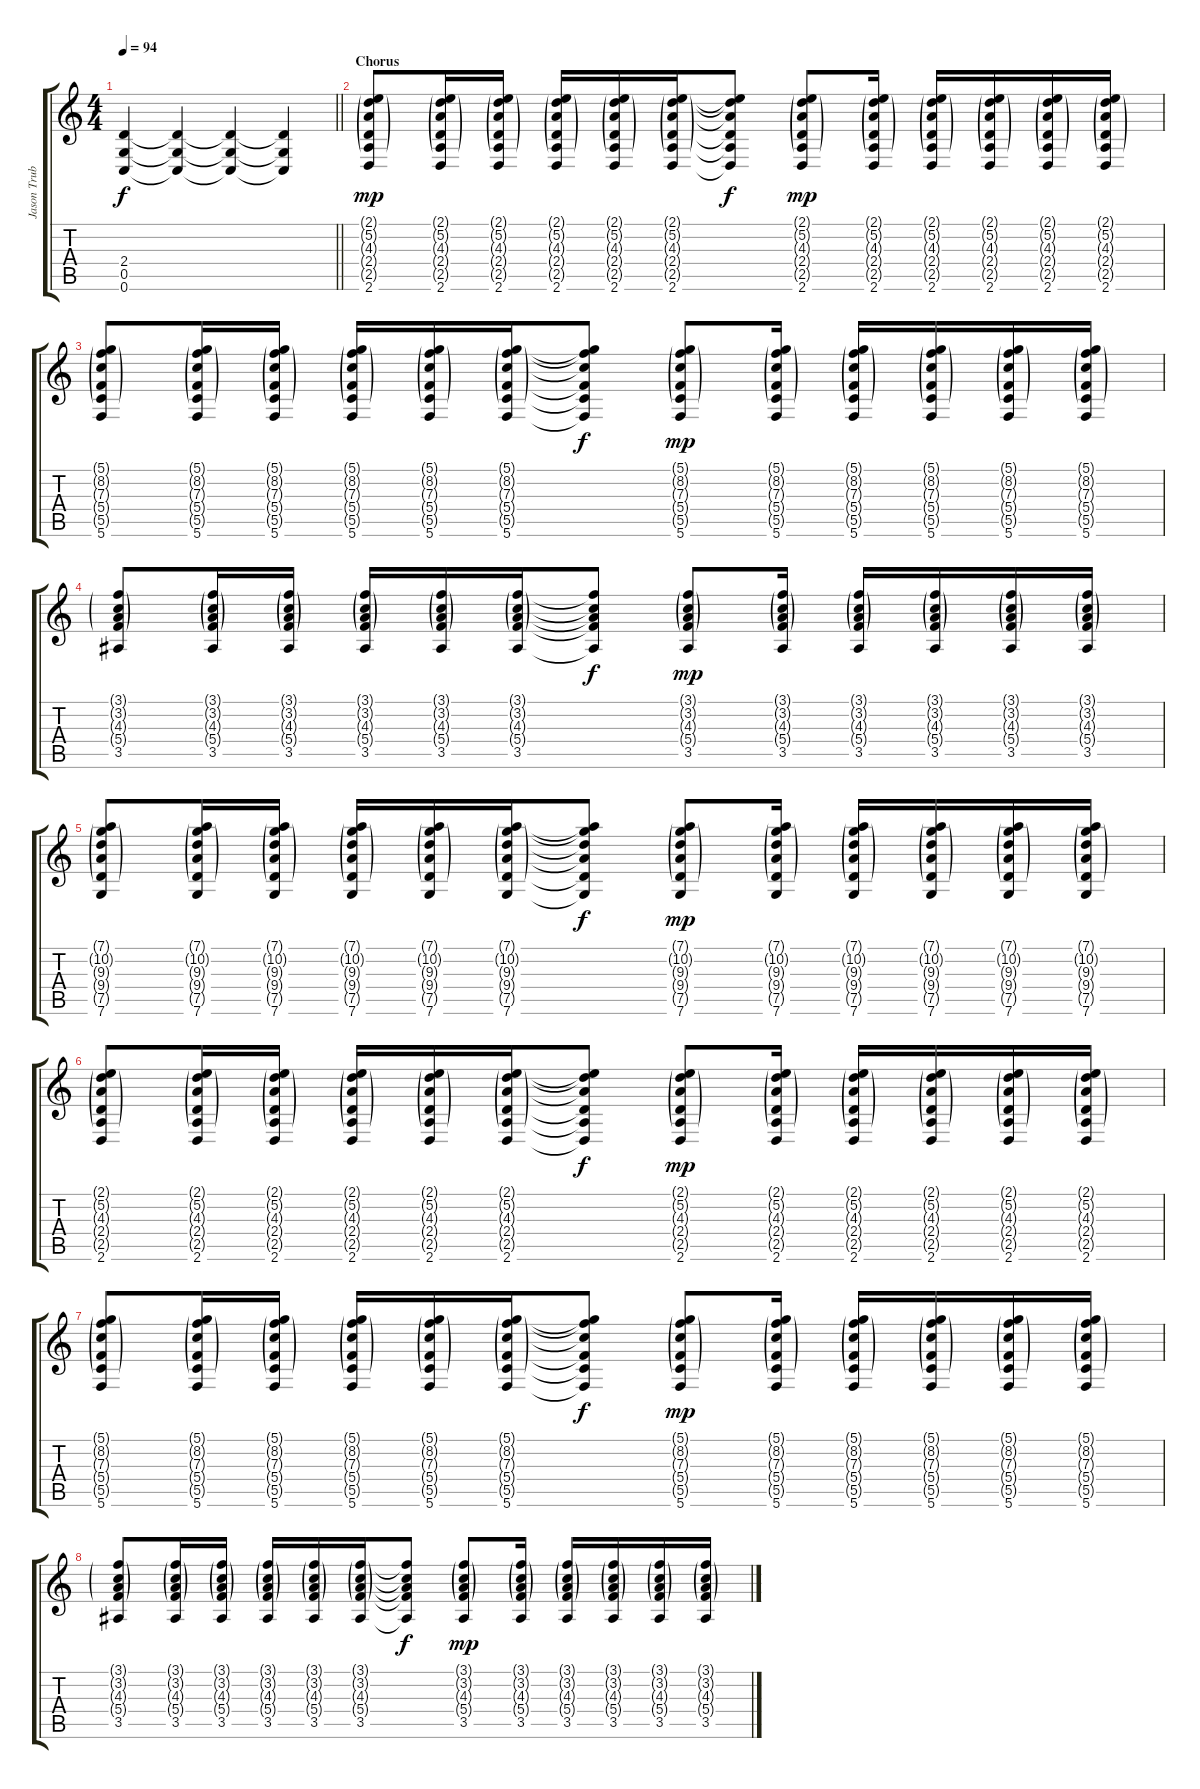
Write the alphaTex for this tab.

\track ("Jason Truby" "Jason Trub") {instrument electricguitarclean}
\staff {score tabs}
\tuning (D4 A3 F3 C3 G2 C2) {hide}
\ts (4 4)
\tempo 94
\clef g2
\barLineRight lightlight
\ks c
(2.4{t} 0.5{t} 0.6{t}).4{dy f} (2.4{t} 0.5{t} 0.6{t}).4 (2.4{t} 0.5{t} 0.6{t}).4 (2.4{t} 0.5{t} 0.6{t}).4 |
\section ("" "Chorus")
(2.1{g} 5.2{g} 4.3{g} 2.4{g} 2.5{g} 2.6).8{dy mp} (2.1{g} 5.2{g} 4.3{g} 2.4{g} 2.5{g} 2.6).16 (2.1{g} 5.2{g} 4.3{g} 2.4{g} 2.5{g} 2.6).16 (2.1{g} 5.2{g} 4.3{g} 2.4{g} 2.5{g} 2.6).16 (2.1{g} 5.2{g} 4.3{g} 2.4{g} 2.5{g} 2.6).16 (2.1{g} 5.2{g} 4.3{g} 2.4{g} 2.5{g} 2.6).16 (2.1{t} 5.2{t} 4.3{t} 2.4{t} 2.5{t} 2.6{t}).8{dy f} (2.1{g} 5.2{g} 4.3{g} 2.4{g} 2.5{g} 2.6).8{dy mp} (2.1{g} 5.2{g} 4.3{g} 2.4{g} 2.5{g} 2.6).16 (2.1{g} 5.2{g} 4.3{g} 2.4{g} 2.5{g} 2.6).16 (2.1{g} 5.2{g} 4.3{g} 2.4{g} 2.5{g} 2.6).16 (2.1{g} 5.2{g} 4.3{g} 2.4{g} 2.5{g} 2.6).16 (2.1{g} 5.2{g} 4.3{g} 2.4{g} 2.5{g} 2.6).16 |
(5.1{g} 8.2{g} 7.3{g} 5.4{g} 5.5{g} 5.6).8 (5.1{g} 8.2{g} 7.3{g} 5.4{g} 5.5{g} 5.6).16 (5.1{g} 8.2{g} 7.3{g} 5.4{g} 5.5{g} 5.6).16 (5.1{g} 8.2{g} 7.3{g} 5.4{g} 5.5{g} 5.6).16 (5.1{g} 8.2{g} 7.3{g} 5.4{g} 5.5{g} 5.6).16 (5.1{g} 8.2{g} 7.3{g} 5.4{g} 5.5{g} 5.6).16 (5.1{t} 8.2{t} 7.3{t} 5.4{t} 5.5{t} 5.6{t}).8{dy f} (5.1{g} 8.2{g} 7.3{g} 5.4{g} 5.5{g} 5.6).8{dy mp} (5.1{g} 8.2{g} 7.3{g} 5.4{g} 5.5{g} 5.6).16 (5.1{g} 8.2{g} 7.3{g} 5.4{g} 5.5{g} 5.6).16 (5.1{g} 8.2{g} 7.3{g} 5.4{g} 5.5{g} 5.6).16 (5.1{g} 8.2{g} 7.3{g} 5.4{g} 5.5{g} 5.6).16 (5.1{g} 8.2{g} 7.3{g} 5.4{g} 5.5{g} 5.6).16 |
(3.1{g} 3.2{g} 4.3{g} 5.4{g} 3.5).8 (3.1{g} 3.2{g} 4.3{g} 5.4{g} 3.5).16 (3.1{g} 3.2{g} 4.3{g} 5.4{g} 3.5).16 (3.1{g} 3.2{g} 4.3{g} 5.4{g} 3.5).16 (3.1{g} 3.2{g} 4.3{g} 5.4{g} 3.5).16 (3.1{g} 3.2{g} 4.3{g} 5.4{g} 3.5).16 (3.1{t} 3.2{t} 4.3{t} 5.4{t} 3.5{t}).8{dy f} (3.1{g} 3.2{g} 4.3{g} 5.4{g} 3.5).8{dy mp} (3.1{g} 3.2{g} 4.3{g} 5.4{g} 3.5).16 (3.1{g} 3.2{g} 4.3{g} 5.4{g} 3.5).16 (3.1{g} 3.2{g} 4.3{g} 5.4{g} 3.5).16 (3.1{g} 3.2{g} 4.3{g} 5.4{g} 3.5).16 (3.1{g} 3.2{g} 4.3{g} 5.4{g} 3.5).16 |
(7.1{g} 10.2{g} 9.3{g} 9.4{g} 7.5{g} 7.6).8 (7.1{g} 10.2{g} 9.3{g} 9.4{g} 7.5{g} 7.6).16 (7.1{g} 10.2{g} 9.3{g} 9.4{g} 7.5{g} 7.6).16 (7.1{g} 10.2{g} 9.3{g} 9.4{g} 7.5{g} 7.6).16 (7.1{g} 10.2{g} 9.3{g} 9.4{g} 7.5{g} 7.6).16 (7.1{g} 10.2{g} 9.3{g} 9.4{g} 7.5{g} 7.6).16 (7.1{t} 10.2{t} 9.3{t} 9.4{t} 7.5{t} 7.6{t}).8{dy f} (7.1{g} 10.2{g} 9.3{g} 9.4{g} 7.5{g} 7.6).8{dy mp} (7.1{g} 10.2{g} 9.3{g} 9.4{g} 7.5{g} 7.6).16 (7.1{g} 10.2{g} 9.3{g} 9.4{g} 7.5{g} 7.6).16 (7.1{g} 10.2{g} 9.3{g} 9.4{g} 7.5{g} 7.6).16 (7.1{g} 10.2{g} 9.3{g} 9.4{g} 7.5{g} 7.6).16 (7.1{g} 10.2{g} 9.3{g} 9.4{g} 7.5{g} 7.6).16 |
(2.1{g} 5.2{g} 4.3{g} 2.4{g} 2.5{g} 2.6).8 (2.1{g} 5.2{g} 4.3{g} 2.4{g} 2.5{g} 2.6).16 (2.1{g} 5.2{g} 4.3{g} 2.4{g} 2.5{g} 2.6).16 (2.1{g} 5.2{g} 4.3{g} 2.4{g} 2.5{g} 2.6).16 (2.1{g} 5.2{g} 4.3{g} 2.4{g} 2.5{g} 2.6).16 (2.1{g} 5.2{g} 4.3{g} 2.4{g} 2.5{g} 2.6).16 (2.1{t} 5.2{t} 4.3{t} 2.4{t} 2.5{t} 2.6{t}).8{dy f} (2.1{g} 5.2{g} 4.3{g} 2.4{g} 2.5{g} 2.6).8{dy mp} (2.1{g} 5.2{g} 4.3{g} 2.4{g} 2.5{g} 2.6).16 (2.1{g} 5.2{g} 4.3{g} 2.4{g} 2.5{g} 2.6).16 (2.1{g} 5.2{g} 4.3{g} 2.4{g} 2.5{g} 2.6).16 (2.1{g} 5.2{g} 4.3{g} 2.4{g} 2.5{g} 2.6).16 (2.1{g} 5.2{g} 4.3{g} 2.4{g} 2.5{g} 2.6).16 |
(5.1{g} 8.2{g} 7.3{g} 5.4{g} 5.5{g} 5.6).8 (5.1{g} 8.2{g} 7.3{g} 5.4{g} 5.5{g} 5.6).16 (5.1{g} 8.2{g} 7.3{g} 5.4{g} 5.5{g} 5.6).16 (5.1{g} 8.2{g} 7.3{g} 5.4{g} 5.5{g} 5.6).16 (5.1{g} 8.2{g} 7.3{g} 5.4{g} 5.5{g} 5.6).16 (5.1{g} 8.2{g} 7.3{g} 5.4{g} 5.5{g} 5.6).16 (5.1{t} 8.2{t} 7.3{t} 5.4{t} 5.5{t} 5.6{t}).8{dy f} (5.1{g} 8.2{g} 7.3{g} 5.4{g} 5.5{g} 5.6).8{dy mp} (5.1{g} 8.2{g} 7.3{g} 5.4{g} 5.5{g} 5.6).16 (5.1{g} 8.2{g} 7.3{g} 5.4{g} 5.5{g} 5.6).16 (5.1{g} 8.2{g} 7.3{g} 5.4{g} 5.5{g} 5.6).16 (5.1{g} 8.2{g} 7.3{g} 5.4{g} 5.5{g} 5.6).16 (5.1{g} 8.2{g} 7.3{g} 5.4{g} 5.5{g} 5.6).16 |
(3.1{g} 3.2{g} 4.3{g} 5.4{g} 3.5).8 (3.1{g} 3.2{g} 4.3{g} 5.4{g} 3.5).16 (3.1{g} 3.2{g} 4.3{g} 5.4{g} 3.5).16 (3.1{g} 3.2{g} 4.3{g} 5.4{g} 3.5).16 (3.1{g} 3.2{g} 4.3{g} 5.4{g} 3.5).16 (3.1{g} 3.2{g} 4.3{g} 5.4{g} 3.5).16 (3.1{t} 3.2{t} 4.3{t} 5.4{t} 3.5{t}).8{dy f} (3.1{g} 3.2{g} 4.3{g} 5.4{g} 3.5).8{dy mp} (3.1{g} 3.2{g} 4.3{g} 5.4{g} 3.5).16 (3.1{g} 3.2{g} 4.3{g} 5.4{g} 3.5).16 (3.1{g} 3.2{g} 4.3{g} 5.4{g} 3.5).16 (3.1{g} 3.2{g} 4.3{g} 5.4{g} 3.5).16 (3.1{g} 3.2{g} 4.3{g} 5.4{g} 3.5).16
